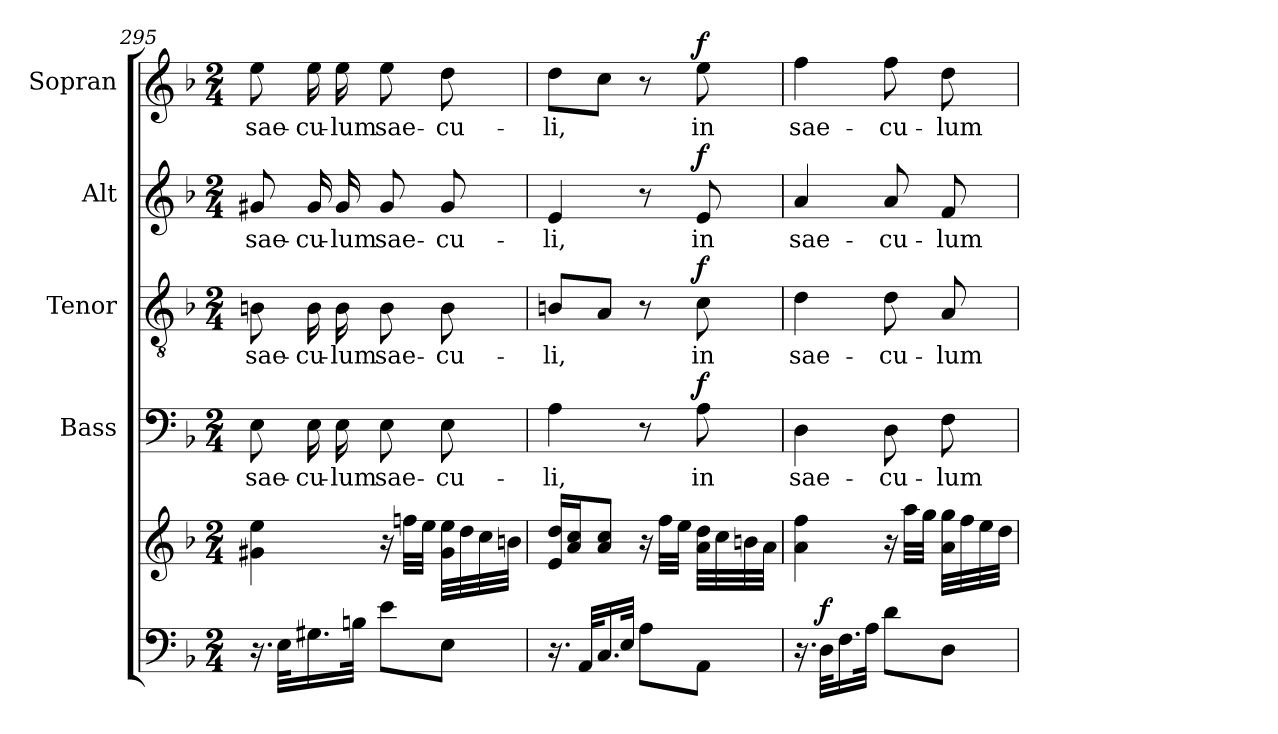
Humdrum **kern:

**kern	**kern	**dynam	**kern	**text	**dynam	**kern	**text	**dynam	**kern	**text	**dynam	**kern	**text	**dynam
*part5	*part5	*part5	*part4	*part4	*part4	*part3	*part3	*part3	*part2	*part2	*part2	*part1	*part1	*part1
*staff6	*staff5	*staff5/6	*staff4	*staff4	*staff4	*staff3	*staff3	*staff3	*staff2	*staff2	*staff2	*staff1	*staff1	*staff1
*	*	*	*I"Bass	*	*	*I"Tenor	*	*	*I"Alt	*	*	*I"Sopran	*	*
*	*	*	*I'B.	*	*	*I'T.	*	*	*I'A.	*	*	*I'S.	*	*
*clefF4	*clefG2	*	*clefF4	*	*	*clefGv2	*	*	*clefG2	*	*	*clefG2	*	*
*k[b-]	*k[b-]	*	*k[b-]	*	*	*k[b-]	*	*	*k[b-]	*	*	*k[b-]	*	*
*F:	*F:	*	*F:	*	*	*F:	*	*	*F:	*	*	*F:	*	*
*M2/4	*M2/4	*	*M2/4	*	*	*M2/4	*	*	*M2/4	*	*	*M2/4	*	*
=295	=295	=295	=295	=295	=295	=295	=295	=295	=295	=295	=295	=295	=295	=295
!	!	!	!	!LO:LY:b	!	!	!LO:LY:b	!	!	!LO:LY:b	!	!	!LO:LY:b	!
16.r	4g#X\ 4ee\	.	8E\	sae-	.	8Bn\	sae-	.	8g#X/	sae-	.	8ee\	sae-	.
32E\KLL	.	.	.	.	.	.	.	.	.	.	.	.	.	.
!	!	!	!	!LO:LY:b	!	!	!LO:LY:b	!	!	!LO:LY:b	!	!	!LO:LY:b	!
16.G#X\	.	.	16E\	-cu-	.	16B\	-cu-	.	16g#/	-cu-	.	16ee\	-cu-	.
!	!	!	!	!LO:LY:b	!	!	!LO:LY:b	!	!	!LO:LY:b	!	!	!LO:LY:b	!
.	.	.	16E\	-lum	.	16B\	-lum	.	16g#/	-lum	.	16ee\	-lum	.
32Bn\JJk	.	.	.	.	.	.	.	.	.	.	.	.	.	.
!	!	!	!	!LO:LY:b	!	!	!LO:LY:b	!	!	!LO:LY:b	!	!	!LO:LY:b	!
8e\L	16r	.	8E\	sae-	.	8B\	sae-	.	8g#/	sae-	.	8ee\	sae-	.
.	32ffn\LLL	.	.	.	.	.	.	.	.	.	.	.	.	.
.	32ee\JJJ	.	.	.	.	.	.	.	.	.	.	.	.	.
!	!	!	!	!LO:LY:b	!	!	!LO:LY:b	!	!	!LO:LY:b	!	!	!LO:LY:b	!
8E\J	32g#\ 32ee\LLL	.	8E\	-cu-	.	8B\	-cu-	.	8g#/	-cu-	.	8dd\	-cu-	.
.	32dd\	.	.	.	.	.	.	.	.	.	.	.	.	.
.	32cc\	.	.	.	.	.	.	.	.	.	.	.	.	.
.	32bn\JJJ	.	.	.	.	.	.	.	.	.	.	.	.	.
=296	=296	=296	=296	=296	=296	=296	=296	=296	=296	=296	=296	=296	=296	=296
!	!	!	!	!LO:LY:b	!	!	!LO:LY:b	!	!	!LO:LY:b	!	!	!LO:LY:b	!
16.r	16e/ 16dd/LL	.	4A\	-li,	.	8Bn/L	-li,	.	4e/	-li,	.	8dd\L	-li,	.
.	16a/ 16cc/J	.	.	.	.	.	.	.	.	.	.	.	.	.
32AA/KLL	.	.	.	.	.	.	.	.	.	.	.	.	.	.
16.C/	8a/ 8cc/J	.	.	.	.	8A/J	.	.	.	.	.	8cc\J	.	.
32E/JJk	.	.	.	.	.	.	.	.	.	.	.	.	.	.
8A\L	16r	.	8r	.	.	8r	.	.	8r	.	.	8r	.	.
.	32ff\LLL	.	.	.	.	.	.	.	.	.	.	.	.	.
.	32ee\JJJ	.	.	.	.	.	.	.	.	.	.	.	.	.
!	!	!	!	!LO:LY:b	!LO:DY:a	!	!LO:LY:b	!LO:DY:a	!	!LO:LY:b	!LO:DY:a	!	!LO:LY:b	!LO:DY:a
8AA\J	32a\ 32dd\LLL	.	8A\	in	f	8c\	in	f	8e/	in	f	8ee\	in	f
.	32cc\	.	.	.	.	.	.	.	.	.	.	.	.	.
.	32bn\	.	.	.	.	.	.	.	.	.	.	.	.	.
.	32a\JJJ	.	.	.	.	.	.	.	.	.	.	.	.	.
!!LO:LB:g=z
=297	=297	=297	=297	=297	=297	=297	=297	=297	=297	=297	=297	=297	=297	=297
!	!	!	!	!LO:LY:b	!	!	!LO:LY:b	!	!	!LO:LY:b	!	!	!LO:LY:b	!
16.r	4a\ 4ff\	.	4D\	sae-	.	4d\	sae-	.	4a/	sae-	.	4ff\	sae-	.
!	!	!LO:DY:a=2	!	!	!	!	!	!	!	!	!	!	!	!
32D\KLL	.	f	.	.	.	.	.	.	.	.	.	.	.	.
16.F\	.	.	.	.	.	.	.	.	.	.	.	.	.	.
32A\JJk	.	.	.	.	.	.	.	.	.	.	.	.	.	.
!	!	!	!	!LO:LY:b	!	!	!LO:LY:b	!	!	!LO:LY:b	!	!	!LO:LY:b	!
8d\L	16r	.	8D\	-cu-	.	8d\	-cu-	.	8a/	-cu-	.	8ff\	-cu-	.
.	32aa\LLL	.	.	.	.	.	.	.	.	.	.	.	.	.
.	32gg\JJJ	.	.	.	.	.	.	.	.	.	.	.	.	.
!	!	!	!	!LO:LY:b	!	!	!LO:LY:b	!	!	!LO:LY:b	!	!	!LO:LY:b	!
8D\J	32a\ 32gg\LLL	.	8F\	-lum	.	8A/	-lum	.	8f/	-lum	.	8dd\	-lum	.
.	32ff\	.	.	.	.	.	.	.	.	.	.	.	.	.
.	32ee\	.	.	.	.	.	.	.	.	.	.	.	.	.
.	32dd\JJJ	.	.	.	.	.	.	.	.	.	.	.	.	.
=	=	=	=	=	=	=	=	=	=	=	=	=	=	=
*-	*-	*-	*-	*-	*-	*-	*-	*-	*-	*-	*-	*-	*-	*-
